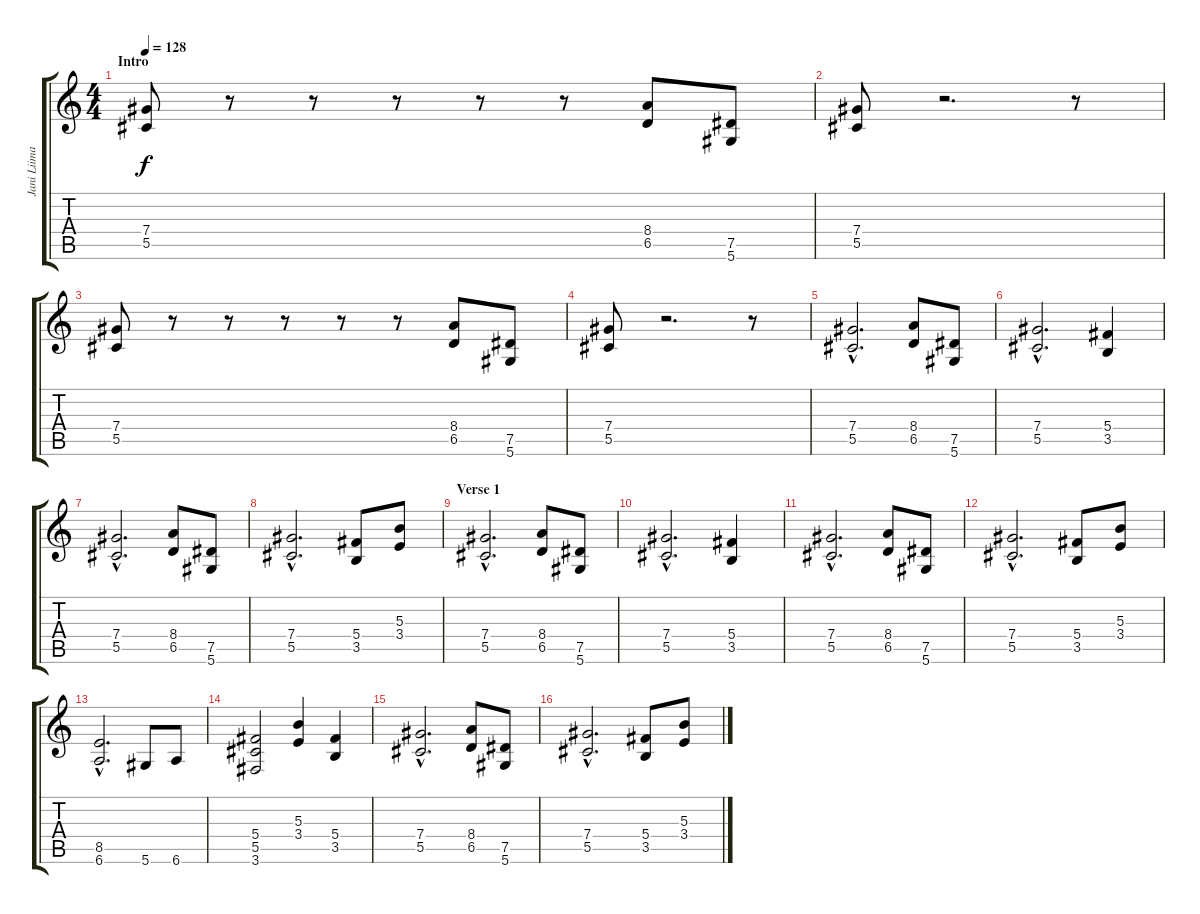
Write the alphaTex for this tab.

\track ("Jani Liimatainen 2" "Jani Liima") {instrument distortionguitar}
\staff {score tabs}
\tuning (Eb4 Bb3 Gb3 Db3 Ab2 Eb2) {hide}
\ts (4 4)
\section ("" "Intro")
\tempo 128
\clef g2
\ks c
(7.4 5.5).8{dy f instrument distortionguitar} r.8 r.8 r.8 r.8 r.8 (8.4 6.5).8 (7.5 5.6).8 |
(7.4 5.5).8 r.2{d} r.8 |
(7.4 5.5).8 r.8 r.8 r.8 r.8 r.8 (8.4 6.5).8 (7.5 5.6).8 |
(7.4 5.5).8 r.2{d} r.8 |
(7.4{hac} 5.5{hac}).2{d} (8.4 6.5).8 (7.5 5.6).8 |
(7.4{hac} 5.5{hac}).2{d} (5.4 3.5).4 |
(7.4{hac} 5.5{hac}).2{d} (8.4 6.5).8 (7.5 5.6).8 |
(7.4{hac} 5.5{hac}).2{d} (5.4 3.5).8 (5.3 3.4).8 |
\section ("" "Verse 1")
(7.4{hac} 5.5{hac}).2{d} (8.4 6.5).8 (7.5 5.6).8 |
(7.4{hac} 5.5{hac}).2{d} (5.4 3.5).4 |
(7.4{hac} 5.5{hac}).2{d} (8.4 6.5).8 (7.5 5.6).8 |
(7.4{hac} 5.5{hac}).2{d} (5.4 3.5).8 (5.3 3.4).8 |
(8.5{hac} 6.6{hac}).2{d} 5.6.8 6.6.8 |
(5.4 5.5 3.6).2 (5.3 3.4).4 (5.4 3.5).4 |
(7.4{hac} 5.5{hac}).2{d} (8.4 6.5).8 (7.5 5.6).8 |
(7.4{hac} 5.5{hac}).2{d} (5.4 3.5).8 (5.3 3.4).8
